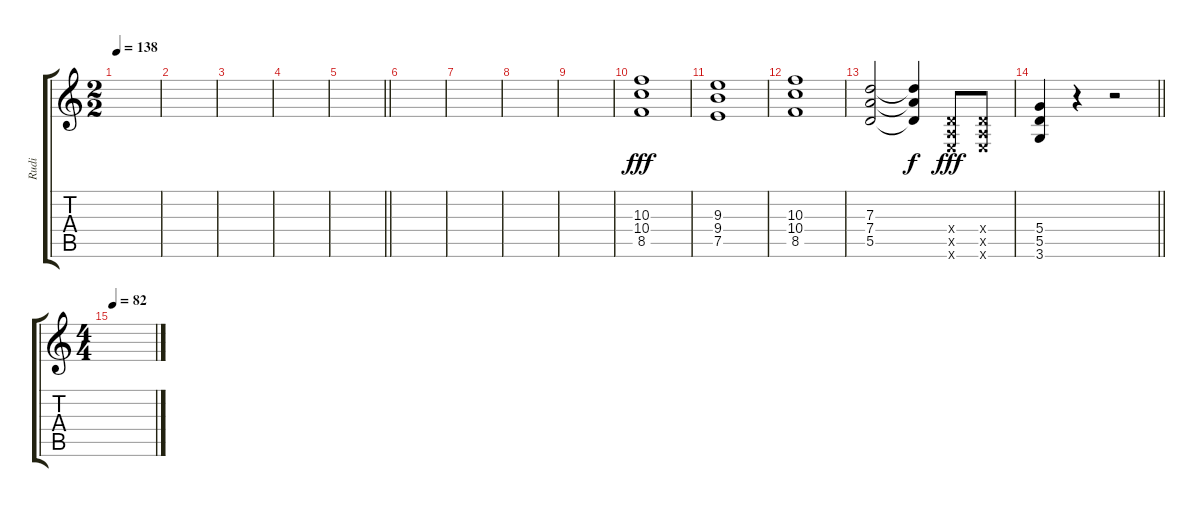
\track ("Rudi" "Rudi") {instrument distortionguitar}
\staff {score tabs}
\tuning (E4 B3 G3 D3 A2 E2) {hide}
\ts (2 2)
\tempo 138
\clef g2
\ks c
|
|
|
|
\barLineRight lightlight
|
|
|
|
|
(10.3 10.4 8.5).1{dy fff} |
(9.3 9.4 7.5).1 |
(10.3 10.4 8.5).1 |
(7.3 7.4 5.5).2 (7.3{t} 7.4{t} 5.5{t}).4{dy f} (0.4{x} 0.5{x} 0.6{x}).8{dy fff} (0.4{x} 0.5{x} 0.6{x}).8 |
\barLineRight lightlight
(5.4 5.5 3.6).4 r.4 r.2 |
\ts (4 4)
\tempo 82
